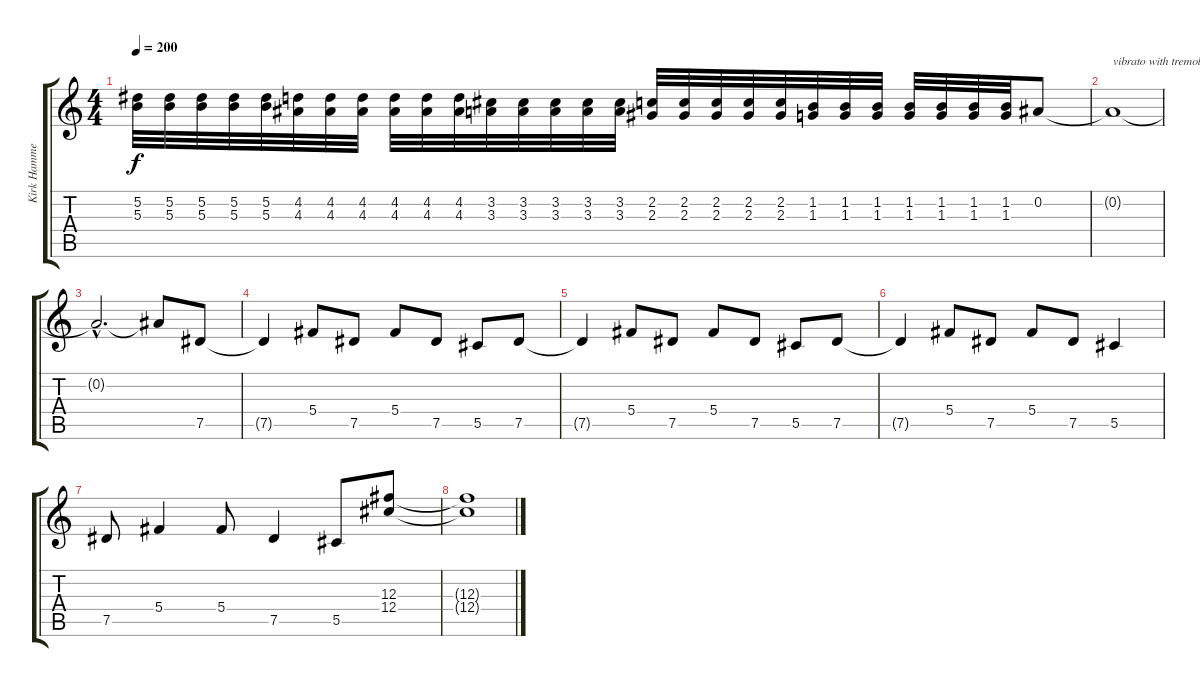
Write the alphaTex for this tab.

\track ("Kirk Hammett (Solo)" "Kirk Hamme") {instrument distortionguitar}
\staff {score tabs}
\tuning (Eb4 Bb3 Gb3 Db3 Ab2 Eb2) {hide}
\ts (4 4)
\tempo 200
\clef g2
\ks c
(5.2 5.3).32{dy f} (5.2 5.3).32 (5.2 5.3).32 (5.2 5.3).32 (5.2 5.3).32 (4.2 4.3).32 (4.2 4.3).32 (4.2 4.3).32 (4.2 4.3).32 (4.2 4.3).32 (4.2 4.3).32 (3.2 3.3).32 (3.2 3.3).32 (3.2 3.3).32 (3.2 3.3).32 (3.2 3.3).32 (2.2 2.3).32 (2.2 2.3).32 (2.2 2.3).32 (2.2 2.3).32 (2.2 2.3).32 (1.2 1.3).32 (1.2 1.3).32 (1.2 1.3).32 (1.2 1.3).32 (1.2 1.3).32 (1.2 1.3).32 (1.2 1.3).32 0.2.8 |
0.2{t}.1{txt "vibrato with tremolo bar"} |
0.2{hac t}.2{d} 0.2{t}.8 7.5.8 |
7.5{t}.4 5.4.8 7.5.8 5.4.8 7.5.8 5.5.8 7.5.8 |
7.5{t}.4 5.4.8 7.5.8 5.4.8 7.5.8 5.5.8 7.5.8 |
7.5{t}.4 5.4.8 7.5.8 5.4.8 7.5.8 5.5.4 |
7.5.8 5.4.4 5.4.8 7.5.4 5.5.8 (12.3 12.4).8 |
(12.3{t} 12.4{t}).1
